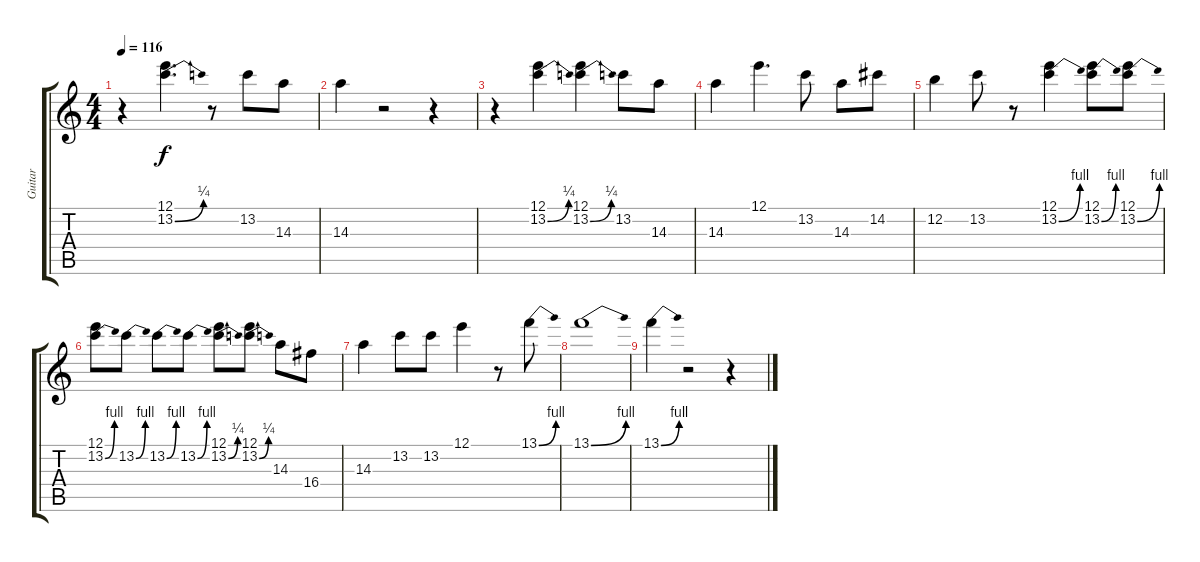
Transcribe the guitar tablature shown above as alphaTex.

\track ("Guitar" "Guitar") {instrument overdrivenguitar}
\staff {score tabs}
\tuning (E4 B3 G3 D3 A2 E2) {hide}
\ts (4 4)
\tempo 116
\clef g2
\ks c
r.4{dy f} (12.1 13.2{be (bend 0 0 60 1)}).4{d} r.8 13.2.8 14.3.8 |
14.3.4 r.2 r.4 |
r.4 (12.1 13.2{be (bend 0 0 60 1)}).4 (12.1 13.2{be (bend 0 0 60 1)}).4 13.2.8 14.3.8 |
14.3.4 12.1.4{d} 13.2.8 14.3.8 14.2.8 |
12.2.4 13.2.8 r.8 (12.1 13.2{be (bend 0 0 60 4)}).4 (12.1 13.2{be (bend 0 0 60 4)}).8 (12.1 13.2{be (bend 0 0 60 4)}).8 |
(12.1 13.2{be (bend 0 0 60 4)}).8 13.2{be (bend 0 0 60 4)}.8 13.2{be (bend 0 0 60 4)}.8 13.2{be (bend 0 0 60 4)}.8 (12.1 13.2{be (bend 0 0 60 1)}).8 (12.1 13.2{be (bend 0 0 60 1)}).8 14.3.8 16.4.8 |
14.3.4 13.2.8 13.2.8 12.1.4 r.8 13.1{be (bend 0 0 60 4)}.8 |
13.1{be (bend 0 0 60 4)}.1 |
13.1{be (bend 0 0 60 4)}.4 r.2 r.4
